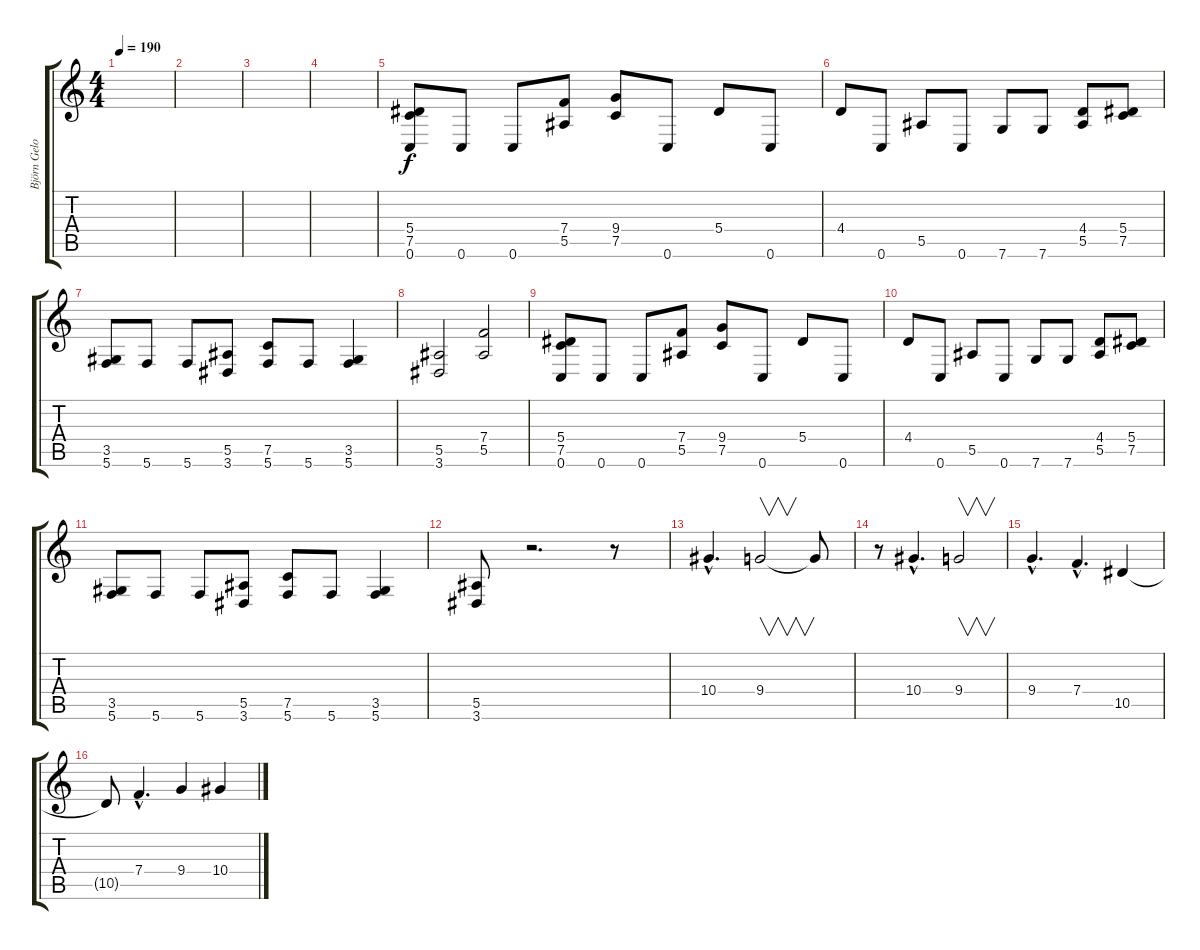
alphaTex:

\track ("Björn Gelotte" "Björn Gelo") {instrument distortionguitar}
\staff {score tabs}
\tuning (C4 G3 Eb3 Bb2 F2 C2) {hide}
\ts (4 4)
\tempo 190
\clef g2
\ks c
|
|
|
|
(5.4 7.5 0.6).8 0.6.8 0.6.8 (7.4 5.5).8 (9.4 7.5).8 0.6.8 5.4.8 0.6.8 |
4.4.8 0.6.8 5.5.8 0.6.8 7.6.8 7.6.8 (4.4 5.5).8 (5.4 7.5).8 |
(3.5 5.6).8 5.6.8 5.6.8 (5.5 3.6).8 (7.5 5.6).8 5.6.8 (3.5 5.6).4 |
(5.5 3.6).2 (7.4 5.5).2 |
(5.4 7.5 0.6).8 0.6.8 0.6.8 (7.4 5.5).8 (9.4 7.5).8 0.6.8 5.4.8 0.6.8 |
4.4.8 0.6.8 5.5.8 0.6.8 7.6.8 7.6.8 (4.4 5.5).8 (5.4 7.5).8 |
(3.5 5.6).8 5.6.8 5.6.8 (5.5 3.6).8 (7.5 5.6).8 5.6.8 (3.5 5.6).4 |
(5.5 3.6).8 r.2{d} r.8 |
10.4{hac}.4{d} 9.4.2{v} 9.4{t}.8 |
r.8 10.4{hac}.4{d} 9.4.2{v} |
9.4{hac}.4{d} 7.4{hac}.4{d} 10.5.4 |
10.5{t}.8 7.4{hac}.4{d} 9.4.4 10.4.4
